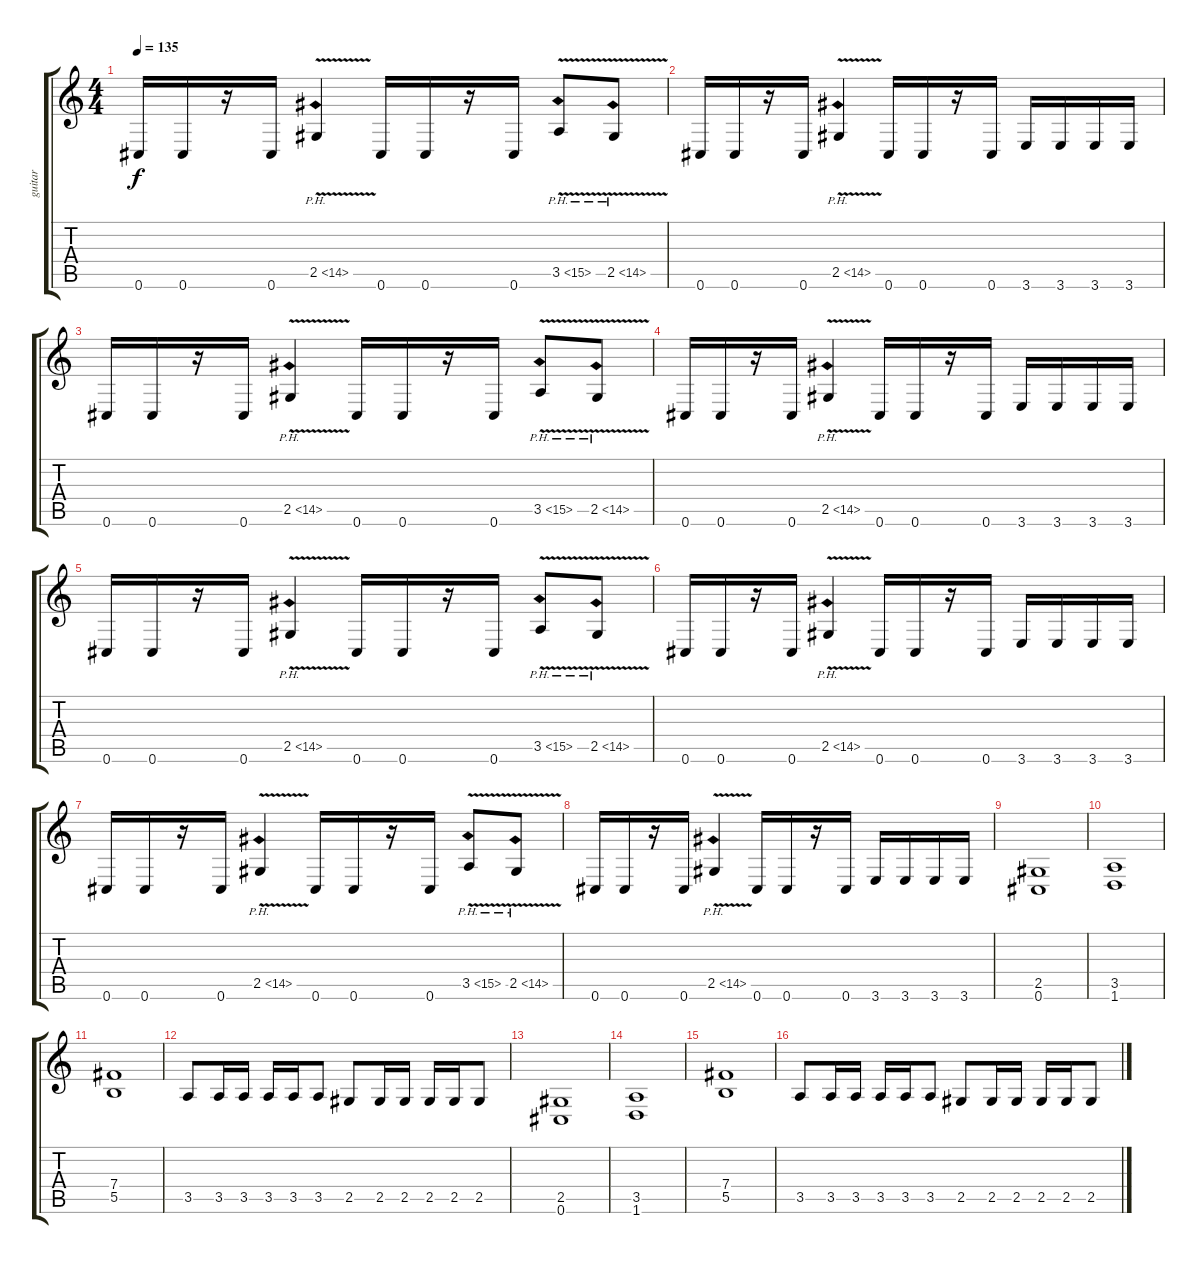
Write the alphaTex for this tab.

\track ("guitar" "guitar") {instrument distortionguitar}
\staff {score tabs}
\tuning (Db4 Ab3 E3 B2 Gb2 Db2) {hide}
\ts (4 4)
\tempo 135
\clef g2
\ks c
0.6.16{dy f} 0.6.16 r.16 0.6.16 2.5{ph 12 v}.4 0.6.16 0.6.16 r.16 0.6.16 3.5{ph 12 v}.8 2.5{ph 12 v}.8 |
0.6.16 0.6.16 r.16 0.6.16 2.5{ph 12 v}.4 0.6.16 0.6.16 r.16 0.6.16 3.6.16 3.6.16 3.6.16 3.6.16 |
0.6.16 0.6.16 r.16 0.6.16 2.5{ph 12 v}.4 0.6.16 0.6.16 r.16 0.6.16 3.5{ph 12 v}.8 2.5{ph 12 v}.8 |
0.6.16 0.6.16 r.16 0.6.16 2.5{ph 12 v}.4 0.6.16 0.6.16 r.16 0.6.16 3.6.16 3.6.16 3.6.16 3.6.16 |
0.6.16 0.6.16 r.16 0.6.16 2.5{ph 12 v}.4 0.6.16 0.6.16 r.16 0.6.16 3.5{ph 12 v}.8 2.5{ph 12 v}.8 |
0.6.16 0.6.16 r.16 0.6.16 2.5{ph 12 v}.4 0.6.16 0.6.16 r.16 0.6.16 3.6.16 3.6.16 3.6.16 3.6.16 |
0.6.16 0.6.16 r.16 0.6.16 2.5{ph 12 v}.4 0.6.16 0.6.16 r.16 0.6.16 3.5{ph 12 v}.8 2.5{ph 12 v}.8 |
0.6.16 0.6.16 r.16 0.6.16 2.5{ph 12 v}.4 0.6.16 0.6.16 r.16 0.6.16 3.6.16 3.6.16 3.6.16 3.6.16 |
(2.5 0.6).1 |
(3.5 1.6).1 |
(7.4 5.5).1 |
3.5.8 3.5.16 3.5.16 3.5.16 3.5.16 3.5.8 2.5.8 2.5.16 2.5.16 2.5.16 2.5.16 2.5.8 |
(2.5 0.6).1 |
(3.5 1.6).1 |
(7.4 5.5).1 |
3.5.8 3.5.16 3.5.16 3.5.16 3.5.16 3.5.8 2.5.8 2.5.16 2.5.16 2.5.16 2.5.16 2.5.8
